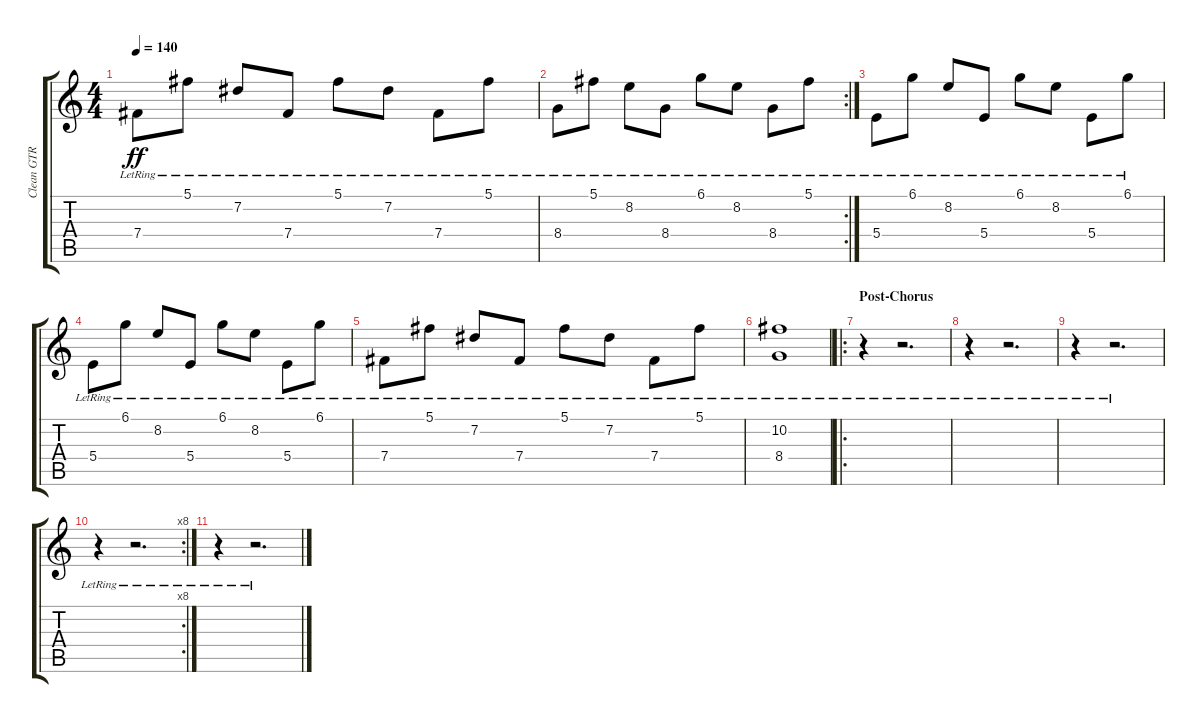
\track ("Clean GTR 1" "Clean GTR ") {instrument electricguitarclean}
\staff {score tabs}
\tuning (Db4 Ab3 E3 B2 Gb2 B1) {hide}
\ts (4 4)
\tempo 140
\clef g2
\ks c
7.4{lr}.8{dy ff} 5.1{lr}.8 7.2{lr}.8 7.4{lr}.8 5.1{lr}.8 7.2{lr}.8 7.4{lr}.8 5.1{lr}.8 |
\rc 2
8.4{lr}.8 5.1{lr}.8 8.2{lr}.8 8.4{lr}.8 6.1{lr}.8 8.2{lr}.8 8.4{lr}.8 5.1{lr}.8 |
5.4{lr}.8 6.1{lr}.8 8.2{lr}.8 5.4{lr}.8 6.1{lr}.8 8.2{lr}.8 5.4{lr}.8 6.1{lr}.8 |
5.4{lr}.8 6.1{lr}.8 8.2{lr}.8 5.4{lr}.8 6.1{lr}.8 8.2{lr}.8 5.4{lr}.8 6.1{lr}.8 |
7.4{lr}.8 5.1{lr}.8 7.2{lr}.8 7.4{lr}.8 5.1{lr}.8 7.2{lr}.8 7.4{lr}.8 5.1{lr}.8 |
(10.2 8.4{lr}).1 |
\ro
\section ("" "Post-Chorus")
r.4 r.2{d} |
r.4 r.2{d} |
r.4 r.2{d} |
\rc 8
r.4 r.2{d} |
r.4 r.2{d}
